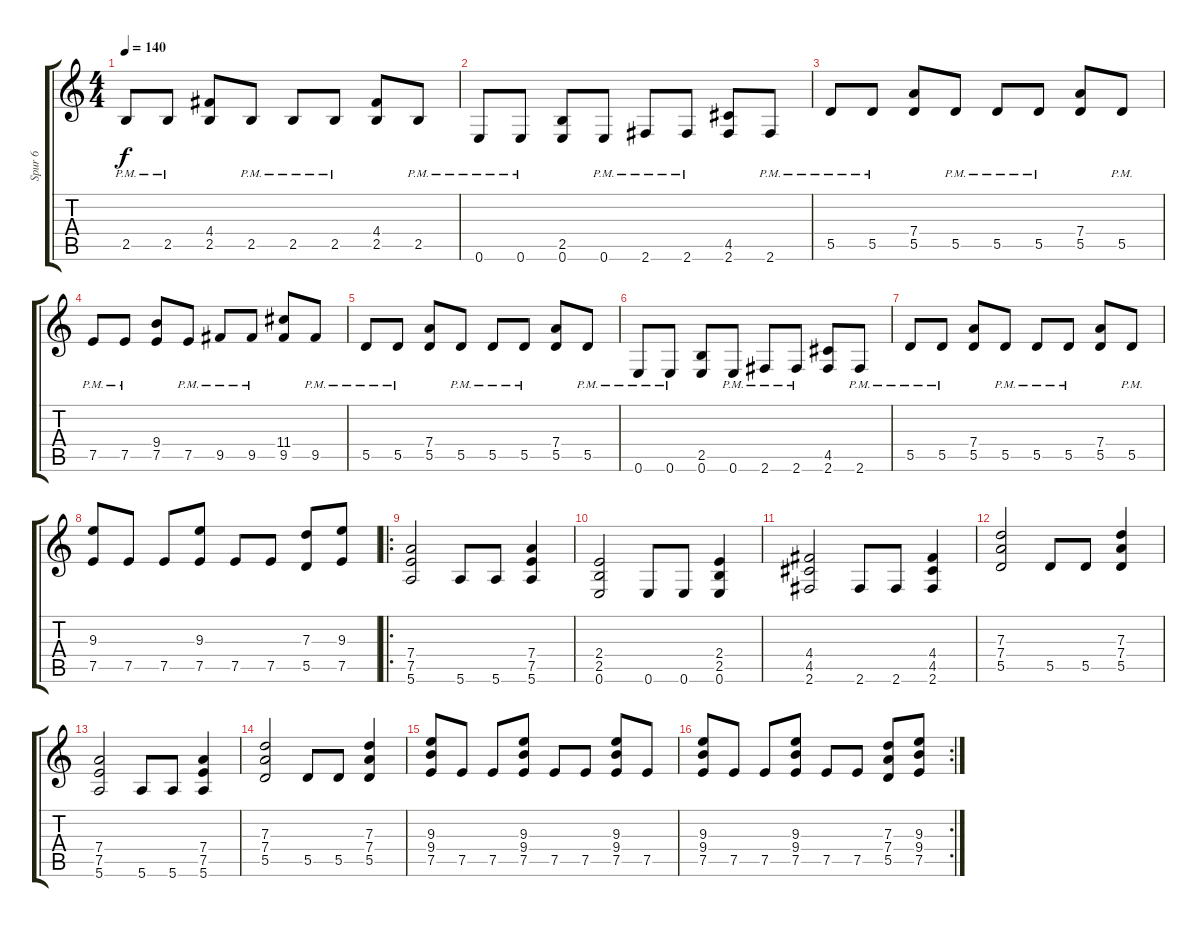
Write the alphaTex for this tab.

\track ("Spur 6" "Spur 6") {instrument distortionguitar}
\staff {score tabs}
\tuning (E4 B3 G3 D3 A2 E2) {hide}
\ts (4 4)
\tempo 140
\clef g2
\ks c
2.5{pm}.8{dy f} 2.5{pm}.8 (4.4 2.5).8 2.5{pm}.8 2.5{pm}.8 2.5{pm}.8 (4.4 2.5).8 2.5{pm}.8 |
0.6{pm}.8 0.6{pm}.8 (2.5 0.6).8 0.6{pm}.8 2.6{pm}.8 2.6{pm}.8 (4.5 2.6).8 2.6{pm}.8 |
5.5{pm}.8 5.5{pm}.8 (7.4 5.5).8 5.5{pm}.8 5.5{pm}.8 5.5{pm}.8 (7.4 5.5).8 5.5{pm}.8 |
7.5{pm}.8 7.5{pm}.8 (9.4 7.5).8 7.5{pm}.8 9.5{pm}.8 9.5{pm}.8 (11.4 9.5).8 9.5{pm}.8 |
5.5{pm}.8 5.5{pm}.8 (7.4 5.5).8 5.5{pm}.8 5.5{pm}.8 5.5{pm}.8 (7.4 5.5).8 5.5{pm}.8 |
0.6{pm}.8 0.6{pm}.8 (2.5 0.6).8 0.6{pm}.8 2.6{pm}.8 2.6{pm}.8 (4.5 2.6).8 2.6{pm}.8 |
5.5{pm}.8 5.5{pm}.8 (7.4 5.5).8 5.5{pm}.8 5.5{pm}.8 5.5{pm}.8 (7.4 5.5).8 5.5{pm}.8 |
(9.3 7.5).8 7.5.8 7.5.8 (9.3 7.5).8 7.5.8 7.5.8 (7.3 5.5).8 (9.3 7.5).8 |
\ro
(7.4 7.5 5.6).2 5.6.8 5.6.8 (7.4 7.5 5.6).4 |
(2.4 2.5 0.6).2 0.6.8 0.6.8 (2.4 2.5 0.6).4 |
(4.4 4.5 2.6).2 2.6.8 2.6.8 (4.4 4.5 2.6).4 |
(7.3 7.4 5.5).2 5.5.8 5.5.8 (7.3 7.4 5.5).4 |
(7.4 7.5 5.6).2 5.6.8 5.6.8 (7.4 7.5 5.6).4 |
(7.3 7.4 5.5).2 5.5.8 5.5.8 (7.3 7.4 5.5).4 |
(9.3 9.4 7.5).8 7.5.8 7.5.8 (9.3 9.4 7.5).8 7.5.8 7.5.8 (9.3 9.4 7.5).8 7.5.8 |
\rc 2
(9.3 9.4 7.5).8 7.5.8 7.5.8 (9.3 9.4 7.5).8 7.5.8 7.5.8 (7.3 7.4 5.5).8 (9.3 9.4 7.5).8
